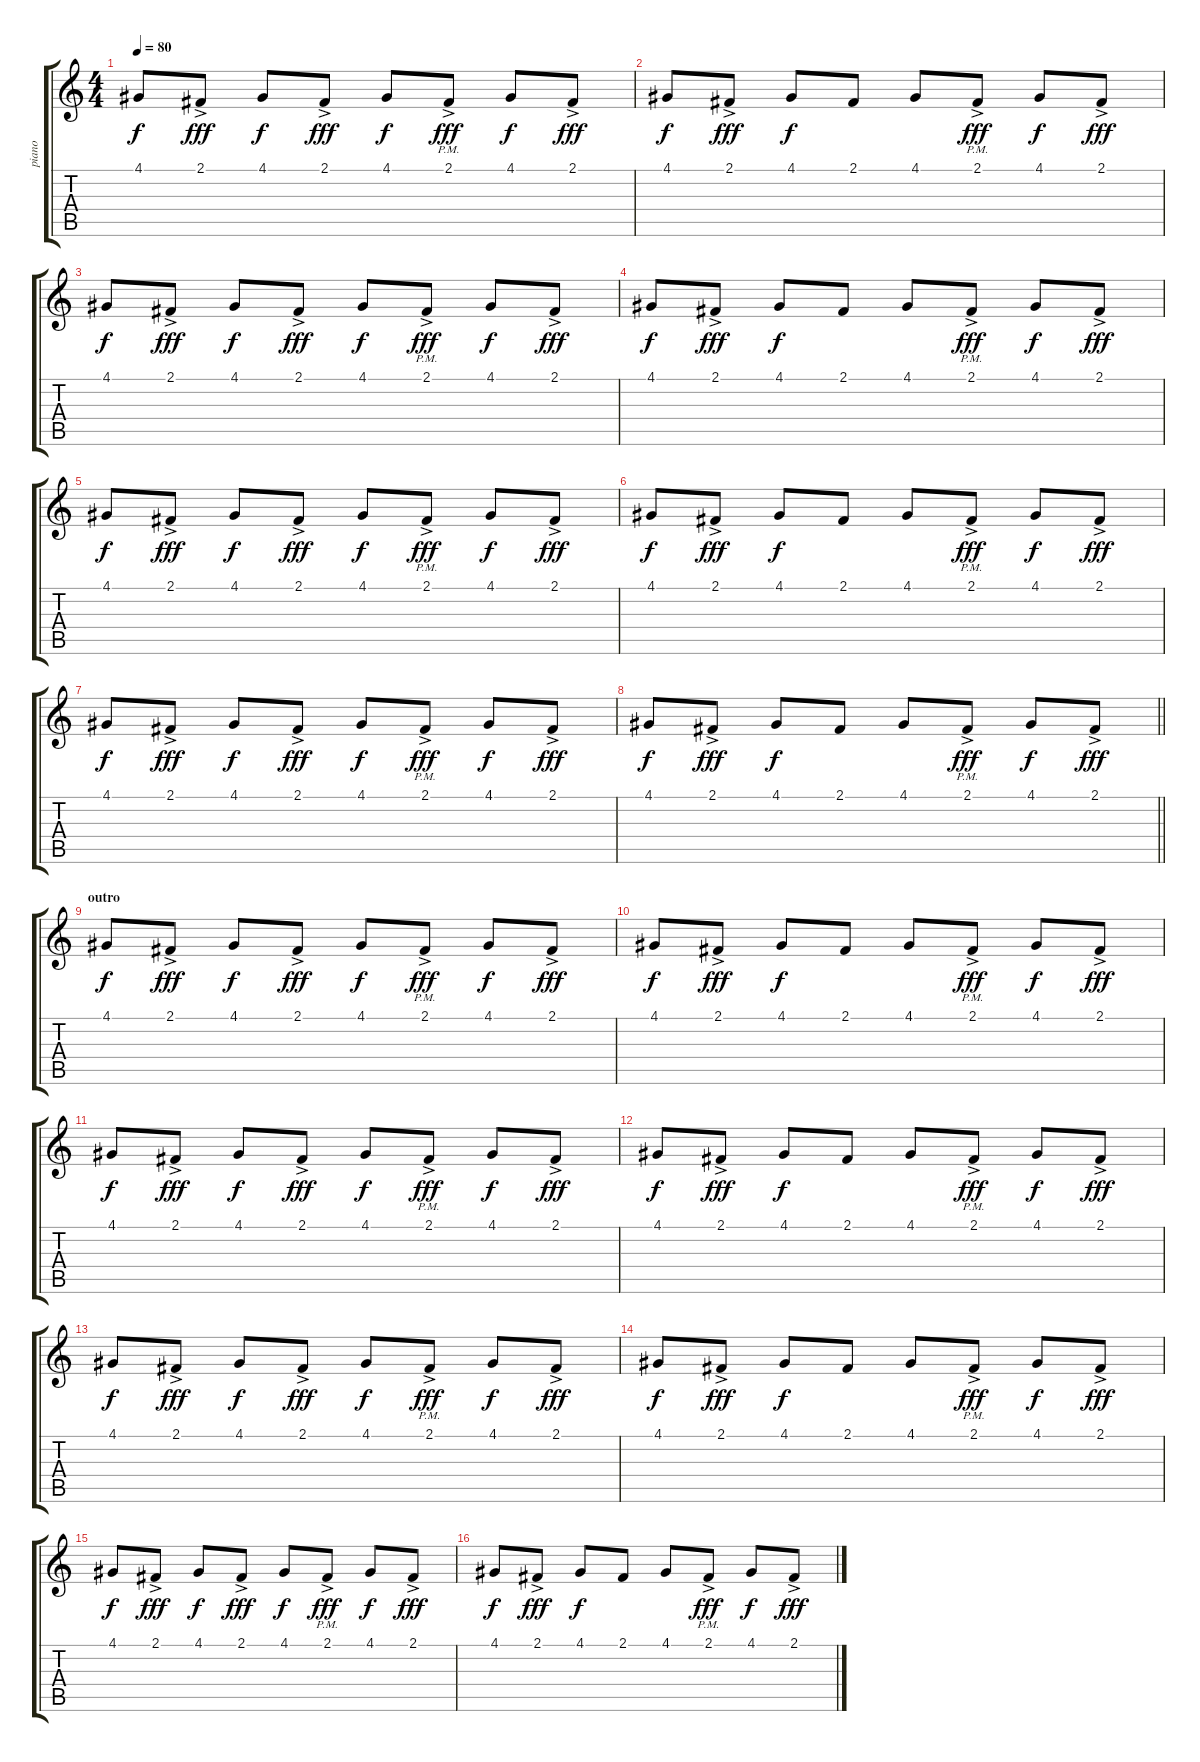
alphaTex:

\track ("piano" "piano") {instrument brightacousticpiano}
\staff {score tabs}
\tuning (E4 B3 G3 D3 A2 E2) {hide}
\ts (4 4)
\tempo 80
\clef g2
\ks c
4.1.8{dy f} 2.1{ac}.8{dy fff} 4.1.8{dy f} 2.1{ac}.8{dy fff} 4.1.8{dy f} 2.1{ac pm}.8{dy fff} 4.1.8{dy f} 2.1{ac}.8{dy fff} |
4.1.8{dy f} 2.1{ac}.8{dy fff} 4.1.8{dy f} 2.1.8 4.1.8 2.1{ac pm}.8{dy fff} 4.1.8{dy f} 2.1{ac}.8{dy fff} |
4.1.8{dy f} 2.1{ac}.8{dy fff} 4.1.8{dy f} 2.1{ac}.8{dy fff} 4.1.8{dy f} 2.1{ac pm}.8{dy fff} 4.1.8{dy f} 2.1{ac}.8{dy fff} |
4.1.8{dy f} 2.1{ac}.8{dy fff} 4.1.8{dy f} 2.1.8 4.1.8 2.1{ac pm}.8{dy fff} 4.1.8{dy f} 2.1{ac}.8{dy fff} |
4.1.8{dy f} 2.1{ac}.8{dy fff} 4.1.8{dy f} 2.1{ac}.8{dy fff} 4.1.8{dy f} 2.1{ac pm}.8{dy fff} 4.1.8{dy f} 2.1{ac}.8{dy fff} |
4.1.8{dy f} 2.1{ac}.8{dy fff} 4.1.8{dy f} 2.1.8 4.1.8 2.1{ac pm}.8{dy fff} 4.1.8{dy f} 2.1{ac}.8{dy fff} |
4.1.8{dy f} 2.1{ac}.8{dy fff} 4.1.8{dy f} 2.1{ac}.8{dy fff} 4.1.8{dy f} 2.1{ac pm}.8{dy fff} 4.1.8{dy f} 2.1{ac}.8{dy fff} |
\barLineRight lightlight
4.1.8{dy f} 2.1{ac}.8{dy fff} 4.1.8{dy f} 2.1.8 4.1.8 2.1{ac pm}.8{dy fff} 4.1.8{dy f} 2.1{ac}.8{dy fff} |
\section ("" "outro")
4.1.8{dy f} 2.1{ac}.8{dy fff} 4.1.8{dy f} 2.1{ac}.8{dy fff} 4.1.8{dy f} 2.1{ac pm}.8{dy fff} 4.1.8{dy f} 2.1{ac}.8{dy fff} |
4.1.8{dy f} 2.1{ac}.8{dy fff} 4.1.8{dy f} 2.1.8 4.1.8 2.1{ac pm}.8{dy fff} 4.1.8{dy f} 2.1{ac}.8{dy fff} |
4.1.8{dy f} 2.1{ac}.8{dy fff} 4.1.8{dy f} 2.1{ac}.8{dy fff} 4.1.8{dy f} 2.1{ac pm}.8{dy fff} 4.1.8{dy f} 2.1{ac}.8{dy fff} |
4.1.8{dy f} 2.1{ac}.8{dy fff} 4.1.8{dy f} 2.1.8 4.1.8 2.1{ac pm}.8{dy fff} 4.1.8{dy f} 2.1{ac}.8{dy fff} |
4.1.8{dy f} 2.1{ac}.8{dy fff} 4.1.8{dy f} 2.1{ac}.8{dy fff} 4.1.8{dy f} 2.1{ac pm}.8{dy fff} 4.1.8{dy f} 2.1{ac}.8{dy fff} |
4.1.8{dy f} 2.1{ac}.8{dy fff} 4.1.8{dy f} 2.1.8 4.1.8 2.1{ac pm}.8{dy fff} 4.1.8{dy f} 2.1{ac}.8{dy fff} |
4.1.8{dy f} 2.1{ac}.8{dy fff} 4.1.8{dy f} 2.1{ac}.8{dy fff} 4.1.8{dy f} 2.1{ac pm}.8{dy fff} 4.1.8{dy f} 2.1{ac}.8{dy fff} |
4.1.8{dy f} 2.1{ac}.8{dy fff} 4.1.8{dy f} 2.1.8 4.1.8 2.1{ac pm}.8{dy fff} 4.1.8{dy f} 2.1{ac}.8{dy fff}
